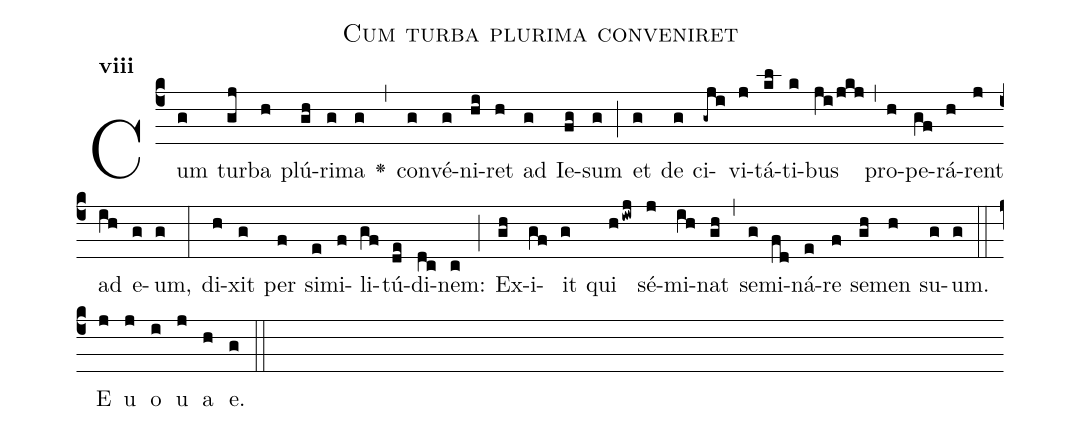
name:Cum turba plurima conveniret;
office-part:Antiphona;
mode:8;
%%
initial-style: 1;
name: Cum turba plurima conveniret;
book: Antiphonae & Responsoria/Tomus IV, p. 64;
occasion: Dominica XV per Annum;
office-part: Laudes Ant Ba;
annotation: 8g;
centering-scheme: english;
font: OFLSortsMillGoudy;
height: 11;
width: 4.5;
%%
(c4)Cum(g) tur(gj)ba(h) plú(gh)ri(g)ma(g) <v>\greheightstar</v>(,) con(g)vé(g)ni(hi)ret(h) ad(g) Ie(fg)sum(g) (;) et(g) de(g) ci(-gji)vi(j)tá(kl)ti(k)bus(ji/jkj) (,) pro(h)pe(gf)rá(h)rent(j) ad(ih) e(g)um,(g) (:) di(h)xit(g) per(f) si(e)mi(f)li(gf)tú(de)di(dc)nem:(c) (;) Ex(gh)i(gf)it(g) qui(hiwj) sé(j)mi(ih)nat(gh) (,) se(g)mi(fd)ná(e)re(f) se(gh)men(h) su(g)um.(g) (::) E(j) u(j) o(i) u(j) a(h) e.(g) (::)
